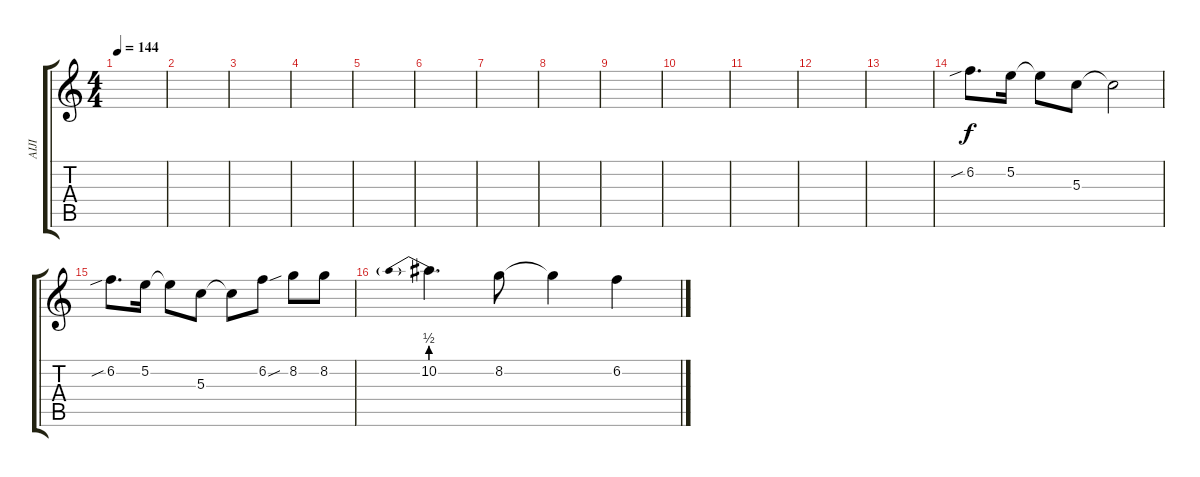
\track ("AIJI" "AIJI") {instrument distortionguitar}
\staff {score tabs}
\tuning (E4 B3 G3 D3 A2 E2) {hide}
\ts (4 4)
\tempo 144
\clef g2
\ks c
|
|
|
|
|
|
|
|
|
|
|
|
|
6.2{sib}.8{d volume 16} 5.2.16 5.2{t}.8 5.3.8 5.3{t}.2 |
6.2{sib}.8{d} 5.2.16 5.2{t}.8 5.3.8 5.3{t}.8 6.2{sou}.8 8.2.8 8.2.8 |
10.2{be (prebend 0 2 60 2)}.4{d} 8.2.8 8.2{t}.4 6.2.4
